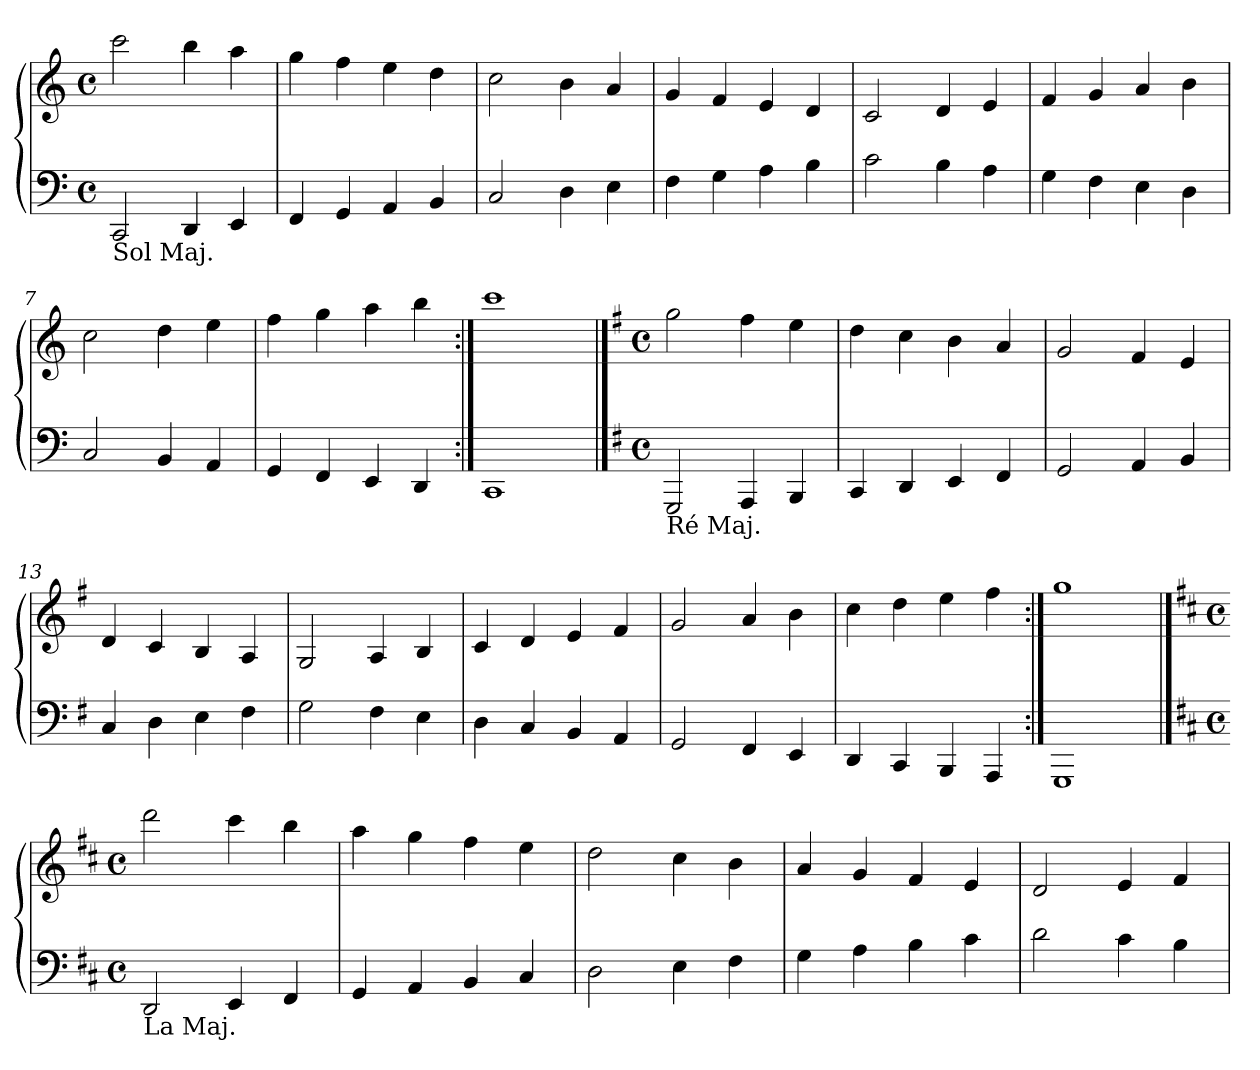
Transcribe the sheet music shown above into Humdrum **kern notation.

**kern	**kern
*part1	*part1
*staff2	*staff1
*clefF4	*clefG2
*k[]	*k[]
*M4/4	*M4/4
*met(c)	*met(c)
=1	=1
!LO:TX:b:t=Sol Maj.	!
2CC/	2ccc\
4DD/	4bb\
4EE/	4aa\
=2	=2
4FF/	4gg\
4GG/	4ff\
4AA/	4ee\
4BB/	4dd\
=3	=3
2C/	2cc\
4D\	4b\
4E\	4a/
=4	=4
4F\	4g/
4G\	4f/
4A\	4e/
4B\	4d/
=5	=5
2c\	2c/
4B\	4d/
4A\	4e/
=6	=6
4G\	4f/
4F\	4g/
4E\	4a/
4D\	4b\
=7	=7
2C/	2cc\
4BB/	4dd\
4AA/	4ee\
=8	=8
4GG/	4ff\
4FF/	4gg\
4EE/	4aa\
4DD/	4bb\
=9:|!	=9:|!
1CC	1ccc
!!LO:LB:g=z
==10	==10
*k[f#]	*k[f#]
*M4/4	*M4/4
*met(c)	*met(c)
!LO:TX:b:t=Ré Maj.	!
2GGG/	2gg\
4AAA/	4ff#\
4BBB/	4ee\
=11	=11
4CC/	4dd\
4DD/	4cc\
4EE/	4b\
4FF#/	4a/
=12	=12
2GG/	2g/
4AA/	4f#/
4BB/	4e/
=13	=13
4C/	4d/
4D\	4c/
4E\	4B/
4F#\	4A/
=14	=14
2G\	2G/
4F#\	4A/
4E\	4B/
=15	=15
4D\	4c/
4C/	4d/
4BB/	4e/
4AA/	4f#/
=16	=16
2GG/	2g/
4FF#/	4a/
4EE/	4b\
=17	=17
4DD/	4cc\
4CC/	4dd\
4BBB/	4ee\
4AAA/	4ff#\
=18:|!	=18:|!
1GGG	1gg
!!LO:LB:g=z
==19	==19
*k[f#c#]	*k[f#c#]
*M4/4	*M4/4
*met(c)	*met(c)
!LO:TX:b:t=La Maj.	!
2DD/	2ddd\
4EE/	4ccc#\
4FF#/	4bb\
=20	=20
4GG/	4aa\
4AA/	4gg\
4BB/	4ff#\
4C#/	4ee\
=21	=21
2D\	2dd\
4E\	4cc#\
4F#\	4b\
=22	=22
4G\	4a/
4A\	4g/
4B\	4f#/
4c#\	4e/
=23	=23
2d\	2d/
4c#\	4e/
4B\	4f#/
=	=
*-	*-
